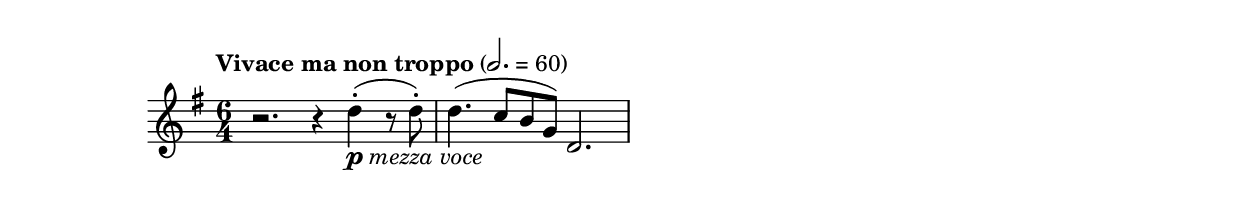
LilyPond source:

\relative d''
{
  \key g \major
  \time 6/4
  \tempo "Vivace ma non troppo" 2. = 60
  r2. r4 d-.(
    -\markup { \dynamic "p" \italic "mezza voce" } 
    r8 d-.) | d4.( c8 b g) d2.
}
